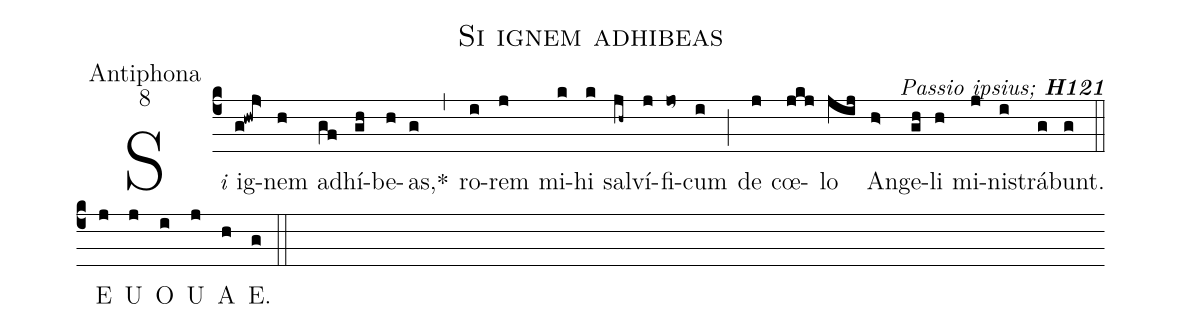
name:Si ignem adhibeas;
office-part:Antiphona;
mode:8;
commentary:{\itshape\mdseries Passio ipsius;\/} {\bfseries H121};
%%
(c4) S<e>i</e> ig(g!hwj>)nem(h) ad(gf)hí(gh)be(h)as,<sp>*</sp>(g) (,)
ro(i)rem(j) mi(k)hi(k) sal(jh~)ví(j)fi(jo~)cum(i) (;)
de(j) cœ(jkj)lo(jij) An(h>)ge(gh)li(h) mi(j)ni(i)strá(g)bunt.(g) (::)
<eu>  E(j) U(j) O(i) U(j) A(h) E.(g) </eu> (::)
